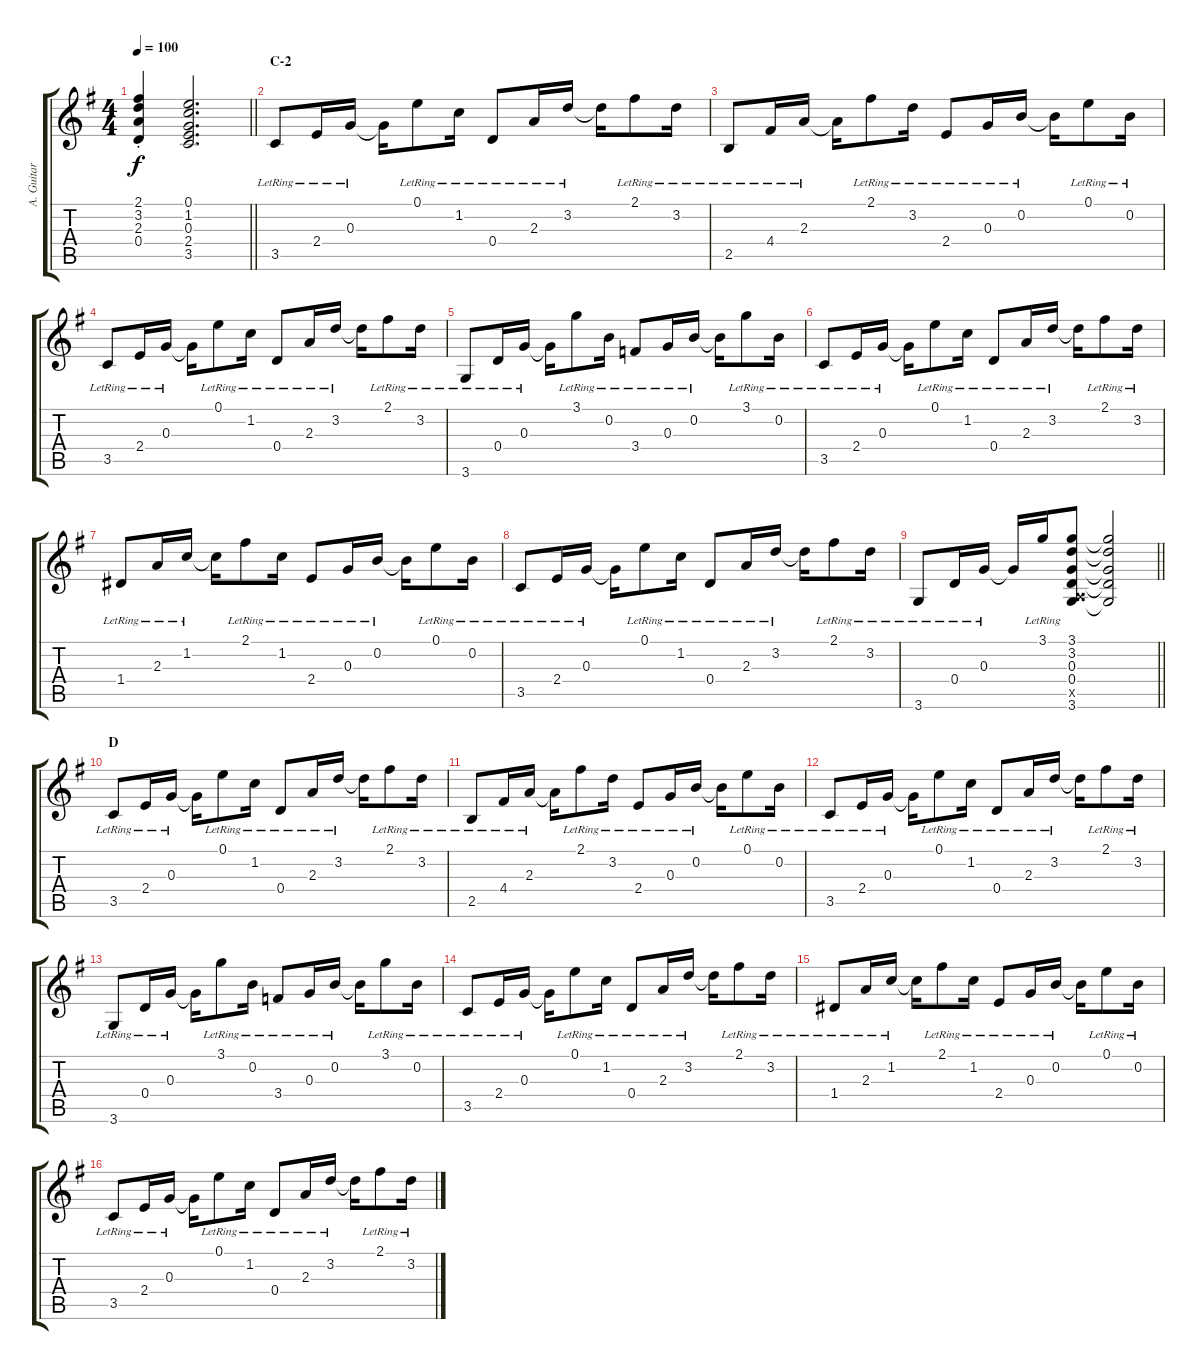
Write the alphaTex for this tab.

\track ("A. Guitar I" "A. Guitar ") {instrument acousticguitarsteel}
\staff {score tabs}
\tuning (E4 B3 G3 D3 A2 E2) {hide}
\ts (4 4)
\tempo 100
\clef g2
\barLineRight lightlight
\ks g
(2.1{st} 3.2{st} 2.3{st} 0.4{st}).4{dy f} (0.1 1.2 0.3 2.4 3.5).2{d} |
\section ("" "C-2")
3.5{lr}.8 2.4{lr}.16 0.3{lr}.16 0.3{t}.16 0.1{lr}.8 1.2{lr}.16 0.4{lr}.8 2.3{lr}.16 3.2{lr}.16 3.2{t}.16 2.1{lr}.8 3.2{lr}.16 |
2.5{lr}.8 4.4{lr}.16 2.3{lr}.16 2.3{t}.16 2.1{lr}.8 3.2{lr}.16 2.4{lr}.8 0.3{lr}.16 0.2{lr}.16 0.2{t}.16 0.1{lr}.8 0.2{lr}.16 |
3.5{lr}.8 2.4{lr}.16 0.3{lr}.16 0.3{t}.16 0.1{lr}.8 1.2{lr}.16 0.4{lr}.8 2.3{lr}.16 3.2{lr}.16 3.2{t}.16 2.1{lr}.8 3.2{lr}.16 |
3.6{lr}.8 0.4{lr}.16 0.3{lr}.16 0.3{t}.16 3.1{lr}.8 0.2{lr}.16 3.4{lr}.8 0.3{lr}.16 0.2{lr}.16 0.2{t}.16 3.1{lr}.8 0.2{lr}.16 |
3.5{lr}.8 2.4{lr}.16 0.3{lr}.16 0.3{t}.16 0.1{lr}.8 1.2{lr}.16 0.4{lr}.8 2.3{lr}.16 3.2{lr}.16 3.2{t}.16 2.1{lr}.8 3.2{lr}.16 |
1.4{lr}.8 2.3{lr}.16 1.2{lr}.16 1.2{t}.16 2.1{lr}.8 1.2{lr}.16 2.4{lr}.8 0.3{lr}.16 0.2{lr}.16 0.2{t}.16 0.1{lr}.8 0.2{lr}.16 |
3.5{lr}.8 2.4{lr}.16 0.3{lr}.16 0.3{t}.16 0.1{lr}.8 1.2{lr}.16 0.4{lr}.8 2.3{lr}.16 3.2{lr}.16 3.2{t}.16 2.1{lr}.8 3.2{lr}.16 |
\barLineRight lightlight
3.6{lr}.8 0.4{lr}.16 0.3{lr}.16 0.3{t}.16 3.1{lr}.16 (3.1 3.2 0.3 0.4 0.5{x} 3.6).8 (3.1{t} 3.2{t} 0.3{t} 0.4{t} 3.6{t}).2 |
\section ("" "D")
3.5{lr}.8 2.4{lr}.16 0.3{lr}.16 0.3{t}.16 0.1{lr}.8 1.2{lr}.16 0.4{lr}.8 2.3{lr}.16 3.2{lr}.16 3.2{t}.16 2.1{lr}.8 3.2{lr}.16 |
2.5{lr}.8 4.4{lr}.16 2.3{lr}.16 2.3{t}.16 2.1{lr}.8 3.2{lr}.16 2.4{lr}.8 0.3{lr}.16 0.2{lr}.16 0.2{t}.16 0.1{lr}.8 0.2{lr}.16 |
3.5{lr}.8 2.4{lr}.16 0.3{lr}.16 0.3{t}.16 0.1{lr}.8 1.2{lr}.16 0.4{lr}.8 2.3{lr}.16 3.2{lr}.16 3.2{t}.16 2.1{lr}.8 3.2{lr}.16 |
3.6{lr}.8 0.4{lr}.16 0.3{lr}.16 0.3{t}.16 3.1{lr}.8 0.2{lr}.16 3.4{lr}.8 0.3{lr}.16 0.2{lr}.16 0.2{t}.16 3.1{lr}.8 0.2{lr}.16 |
3.5{lr}.8 2.4{lr}.16 0.3{lr}.16 0.3{t}.16 0.1{lr}.8 1.2{lr}.16 0.4{lr}.8 2.3{lr}.16 3.2{lr}.16 3.2{t}.16 2.1{lr}.8 3.2{lr}.16 |
1.4{lr}.8 2.3{lr}.16 1.2{lr}.16 1.2{t}.16 2.1{lr}.8 1.2{lr}.16 2.4{lr}.8 0.3{lr}.16 0.2{lr}.16 0.2{t}.16 0.1{lr}.8 0.2{lr}.16 |
3.5{lr}.8 2.4{lr}.16 0.3{lr}.16 0.3{t}.16 0.1{lr}.8 1.2{lr}.16 0.4{lr}.8 2.3{lr}.16 3.2{lr}.16 3.2{t}.16 2.1{lr}.8 3.2{lr}.16
